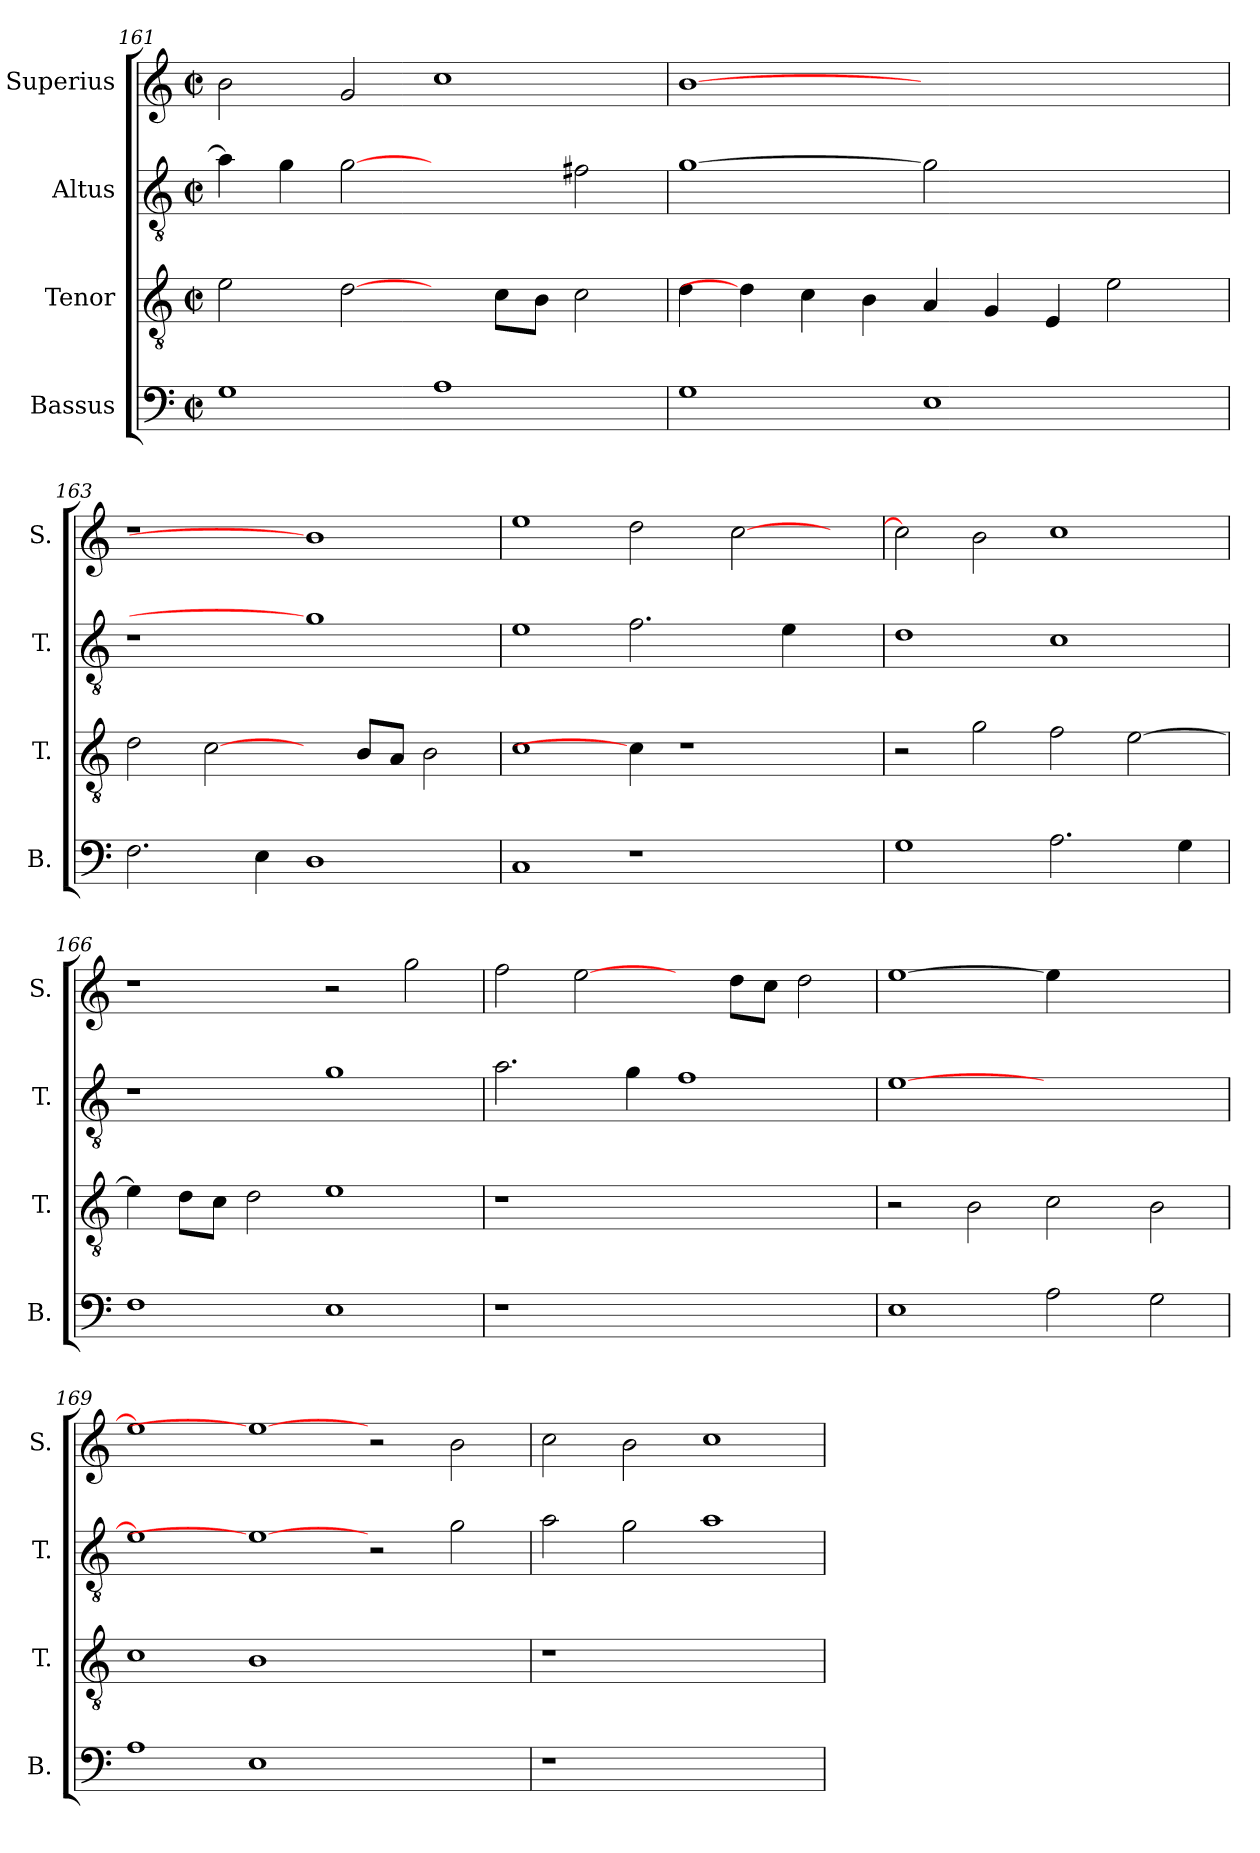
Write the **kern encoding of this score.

**kern	**kern	**kern	**kern
*part4	*part3	*part2	*part1
*staff4	*staff3	*staff2	*staff1
*I"Bassus	*I"Tenor	*I"Altus	*I"Superius
*I'B.	*I'T.	*I'T.	*I'S.
*clefF4	*clefGv2	*clefGv2	*clefG2
*	*ITrd7c12	*ITrd7c12	*
*k[]	*k[]	*k[]	*k[]
*C:	*C:	*C:	*C:
*M2/2	*M2/2	*M2/2	*M2/2
*met(c|)	*met(c|)	*met(c|)	*met(c|)
=161	=161	=161	=161
1Gi	2Ei\	4Ai\]	2bi\
.	.	4Gi\	.
.	[2Di\	[2Gi	2gi/
1Ai	4ryy	2ryy	1cci
.	8Ci\L	.	.
.	8BBi\J	.	.
.	2Ci\	2F#Xi\	.
=162	=162	=162	=162
1Gi	4Di\	[1Gi	[1bi
.	4Di\]	.	.
.	4Ci\	.	.
.	4BBi\	.	.
1Ei	4AAi/	2Gi]	1ryy
.	4GGi/	.	.
.	4EEi/	2.ryy	.
.	2Ei\	.	.
4ryy	.	.	4ryy
!!LO:LB:g=z
=163	=163	=163	=163
!	!	!LO:N:vis=1	!LO:N:vis=1
2.Fi\	2Di\	1r	1r
.	[2Ci\	.	.
4Ei\	.	.	.
1Di	4ryy	1Gi]	1bi]
.	8BBi/L	.	.
.	8AAi/J	.	.
.	2BBi\	.	.
=164	=164	=164	=164
1Ci	1Ci	1Ei	1eei
1r	4Ci\]	2.Fi\	2ddi\
.	1r	.	.
.	.	.	[>2cci\
.	.	4Ei\	.
4ryy	.	4ryy	4ryy
=165	=165	=165	=165
1Gi	2r	1Di	2cci\]
.	2Gi\	.	2bi\
2.Ai\	2Fi\	1Ci	1cci
.	[>2Ei\	.	.
4Gi\	.	.	.
=166	=166	=166	=166
1Fi	4Ei\]	1r	1r
.	8Di\L	.	.
.	8Ci\J	.	.
.	2Di\	.	.
1Ei	1Ei	1Gi	2r
.	.	.	2ggi\
=167	=167	=167	=167
!LO:N:vis=1	!LO:N:vis=1	!	!
1r	1r	2.Ai\	2ffi\
.	.	.	[2eei\
.	.	4Gi\	.
1ryy	1ryy	1Fi	4ryy
.	.	.	8ddi\L
.	.	.	8cci\J
.	.	.	2ddi\
!!LO:PB:g=z
=168	=168	=168	=168
1Ei	2r	[>1Ei	[>1eei
.	2BBi\	.	.
2Ai\	2Ci\	1ryy	4eei\]
.	.	.	2.ryy
2Gi\	2BBi\	.	.
=169	=169	=169	=169
1Ai	1Ci	1Ei]	1eei]
1Ei	1BBi	1Ei_	1eei_
1ryy	1ryy	2r	2r
.	.	2Gi\	2bi\
=170	=170	=170	=170
!LO:N:vis=1	!LO:N:vis=1	!	!
1r	1r	2Ai\	2cci\
.	.	2Gi\	2bi\
1ryy	1ryy	1Ai	1cci
=	=	=	=
*-	*-	*-	*-
